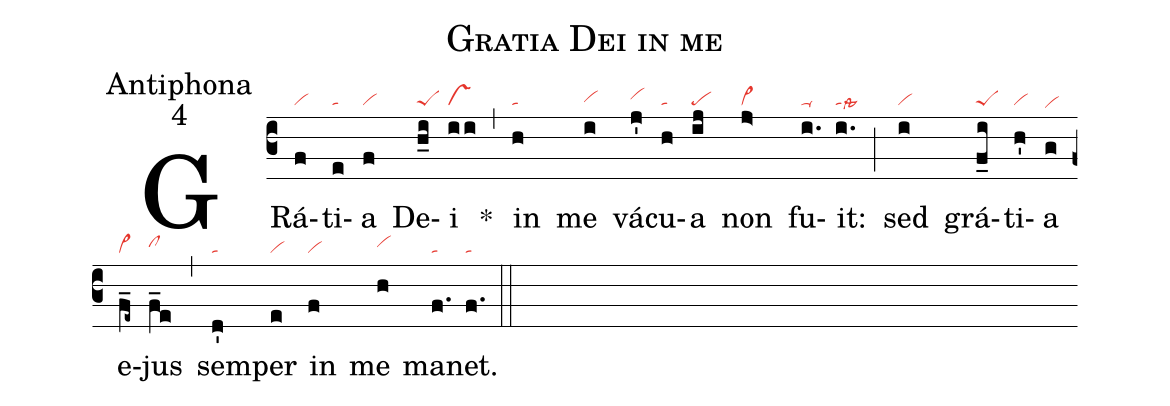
name:Gratia Dei in me;
office-part:Antiphona;
mode:4;
nabc-lines:1;
%%
(c3)
GRá(f|vi)ti(e|ta)a(f|vi) De(h_i|peS)i(ii|vs) *(,)
in(h|ta) me(i|vihg) vá(j'|vihh)cu(h|ta)a(ij|pe) non(j>|vi>) fu(i.|ta-)it:(i.|talssta6) (;)
sed(i|vi) grá(f_i|peS)ti(h'|vi)a(g|vihe) e(f_e~|vi>)jus(f_e|clhh) (,)
sem(d'|ta)per(e|vi) in(f|vi) me(h|vihh) ma(f.|ta)net.(f.|ta) (::)
